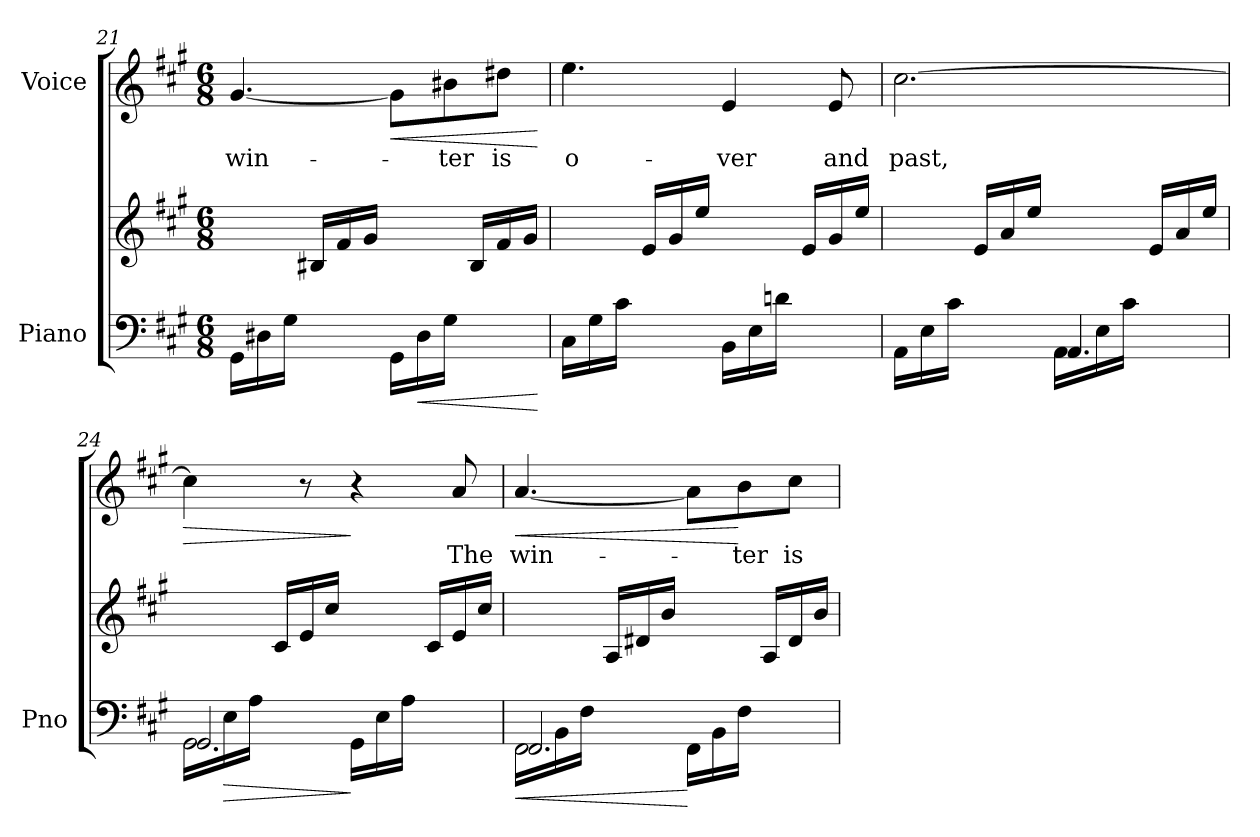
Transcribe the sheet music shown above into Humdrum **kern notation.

**kern	**kern	**dynam	**kern	**text	**dynam
*part2	*part2	*part2	*part1	*part1	*part1
*staff3	*staff2	*staff2/3	*staff1	*staff1	*staff1
*I"Piano	*	*	*I"Voice	*	*
*I'Pno	*	*	*	*	*
*clefF4	*clefG2	*	*clefG2	*	*
*k[f#c#g#]	*k[f#c#g#]	*	*k[f#c#g#]	*	*
*M6/8	*M6/8	*	*M6/8	*	*
=21	=21	=21	=21	=21	=21
*	*^	*	*	*	*
(16GG#\LL	2.ryy	8.ryy	.	[4.g#/	win-	.
16D#X\	.	.	.	.	.	.
16G#\JJ	.	.	.	.	.	.
8.ryy	.	16B#X/LL	.	.	.	.
.	.	16f#/	.	.	.	.
.	.	16g#/JJ)	.	.	.	.
!	!	!	!	!	!	!LO:HP:b
(16GG#\LL	.	8.ryy	.	8g#\L]	.	<
!	!	!	!LO:HP:b=2	!	!	!
16D#\	.	.	<	.	.	.
16G#\JJ	.	.	.	8b#X\	-ter	.
8.ryy	.	16B#/LL	.	.	.	.
.	.	16f#/	.	8dd#X\J	is	.
.	.	16g#/JJ)	.	.	.	.
*	*v	*v	*	*	*	*
.	.	[	.	.	[
=22	=22	=22	=22	=22	=22
*	*^	*	*	*	*
(16C#\LL	2.ryy	8.ryy	.	4.ee\	o-	.
16G#\	.	.	.	.	.	.
16c#\JJ	.	.	.	.	.	.
8.ryy	.	16e/LL	.	.	.	.
.	.	16g#/	.	.	.	.
.	.	16ee/JJ)	.	.	.	.
(16BB\LL	.	8.ryy	.	4e/	-ver	.
16E\	.	.	.	.	.	.
16dn\JJ	.	.	.	.	.	.
8.ryy	.	16e/LL	.	.	.	.
.	.	16g#/	.	8e/	and	.
.	.	16ee/JJ)	.	.	.	.
=23	=23	=23	=23	=23	=23	=23
*^	*	*	*	*	*	*
(16AA\LL	4.ryy	2.ryy	8.ryy	.	[2.cc#\	past,	.
16E\	.	.	.	.	.	.	.
16c#\JJ	.	.	.	.	.	.	.
8.ryy	.	.	16e/LL	.	.	.	.
.	.	.	16a/	.	.	.	.
.	.	.	16ee/JJ)	.	.	.	.
(16AA\LL	4.AA/	.	8.ryy	.	.	.	.
16E\	.	.	.	.	.	.	.
16c#\JJ	.	.	.	.	.	.	.
8.ryy	.	.	16e/LL	.	.	.	.
.	.	.	16a/	.	.	.	.
.	.	.	16ee/JJ)	.	.	.	.
=24	=24	=24	=24	=24	=24	=24	=24
!LO:N:head=open	!	!	!	!	!	!	!LO:HP:b
(16GG#\LL	2.GG#/	2.ryy	8.ryy	.	4cc#\]	.	>
!	!	!	!	!LO:HP:b=2	!	!	!
16E\	.	.	.	>	.	.	.
16A\JJ	.	.	.	.	.	.	.
8.ryy	.	.	16c#/LL	.	.	.	.
.	.	.	16e/	.	8r	.	.
.	.	.	16cc#/JJ)	.	.	.	.
(16GG#\LL	.	.	8.ryy	]	4r	.	]
16E\	.	.	.	.	.	.	.
16A\JJ	.	.	.	.	.	.	.
8.ryy	.	.	16c#/LL	.	.	.	.
.	.	.	16e/	.	8a/	The	.
.	.	.	16cc#/JJ)	.	.	.	.
=25	=25	=25	=25	=25	=25	=25	=25
!LO:N:head=open	!	!	!	!LO:HP:b=2	!	!	!LO:HP:b
(16FF#\LL	2.FF#/	2.ryy	8.ryy	<	[4.a/	win-	<
16BB\	.	.	.	.	.	.	.
16F#\JJ	.	.	.	.	.	.	.
8.ryy	.	.	16A/LL	.	.	.	.
.	.	.	16d#X/	.	.	.	.
.	.	.	16b/JJ)	.	.	.	.
(16FF#\LL	.	.	8.ryy	[	8a\L]	.	.
16BB\	.	.	.	.	.	.	.
16F#\JJ	.	.	.	.	8b\	-ter	[
8.ryy	.	.	16A/LL	.	.	.	.
.	.	.	16d#/	.	8cc#\J	is	.
.	.	.	16b/JJ)	.	.	.	.
*v	*v	*	*	*	*	*	*
*	*v	*v	*	*	*	*
=	=	=	=	=	=
*-	*-	*-	*-	*-	*-
